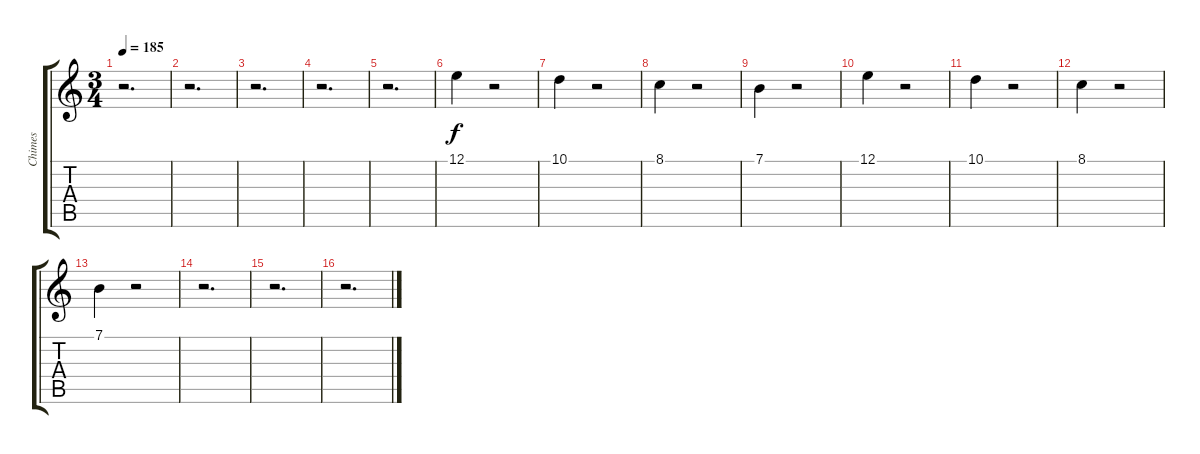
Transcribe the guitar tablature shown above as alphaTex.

\track ("Chimes" "Chimes") {instrument tubularbells}
\staff {score tabs}
\tuning (E4 B3 G3 D3 A2 E2) {hide}
\ts (3 4)
\tempo 185
\clef g2
\ks c
r.2{d dy f} |
r.2{d} |
r.2{d} |
r.2{d} |
r.2{d} |
12.1.4 r.2 |
10.1.4 r.2 |
8.1.4 r.2 |
7.1.4 r.2 |
12.1.4 r.2 |
10.1.4 r.2 |
8.1.4 r.2 |
7.1.4 r.2 |
r.2{d} |
r.2{d} |
r.2{d}
